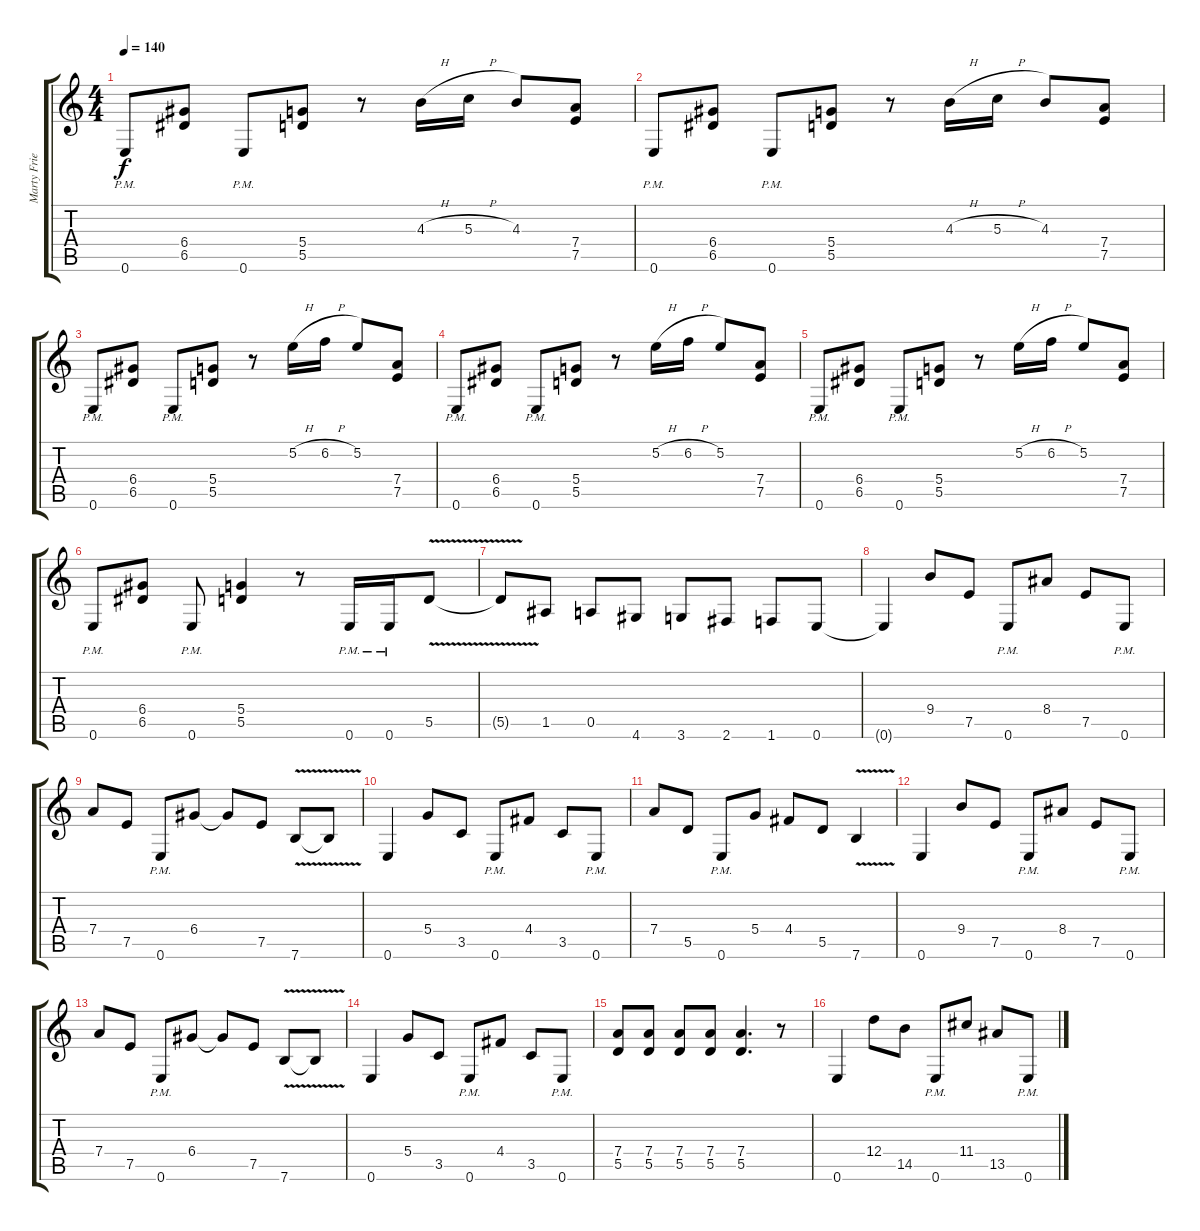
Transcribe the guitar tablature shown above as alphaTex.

\track ("Marty Friedman (Overdriven Guitar)" "Marty Frie") {instrument distortionguitar}
\staff {score tabs}
\tuning (E4 B3 G3 D3 A2 E2) {hide}
\ts (4 4)
\tempo 140
\clef g2
\ks c
0.6{pm}.8{dy f} (6.4 6.5).8 0.6{pm}.8 (5.4 5.5).8 r.8 4.3{h}.16 5.3{h}.16 4.3.8 (7.4 7.5).8 |
0.6{pm}.8 (6.4 6.5).8 0.6{pm}.8 (5.4 5.5).8 r.8 4.3{h}.16 5.3{h}.16 4.3.8 (7.4 7.5).8 |
0.6{pm}.8 (6.4 6.5).8 0.6{pm}.8 (5.4 5.5).8 r.8 5.2{h}.16 6.2{h}.16 5.2.8 (7.4 7.5).8 |
0.6{pm}.8 (6.4 6.5).8 0.6{pm}.8 (5.4 5.5).8 r.8 5.2{h}.16 6.2{h}.16 5.2.8 (7.4 7.5).8 |
0.6{pm}.8 (6.4 6.5).8 0.6{pm}.8 (5.4 5.5).8 r.8 5.2{h}.16 6.2{h}.16 5.2.8 (7.4 7.5).8 |
0.6{pm}.8 (6.4 6.5).8 0.6{pm}.8 (5.4 5.5).4 r.8 0.6{pm}.16 0.6{pm}.16 5.5{v}.8 |
5.5{t}.8 1.5.8 0.5.8 4.6.8 3.6.8 2.6.8 1.6.8 0.6.8 |
0.6{t}.4 9.4.8 7.5.8 0.6{pm}.8 8.4.8 7.5.8 0.6{pm}.8 |
7.4.8 7.5.8 0.6{pm}.8 6.4.8 6.4{t}.8 7.5.8 7.6{v}.8 7.6{t}.8 |
0.6.4 5.4.8 3.5.8 0.6{pm}.8 4.4.8 3.5.8 0.6{pm}.8 |
7.4.8 5.5.8 0.6{pm}.8 5.4.8 4.4.8 5.5.8 7.6{v}.4 |
0.6.4 9.4.8 7.5.8 0.6{pm}.8 8.4.8 7.5.8 0.6{pm}.8 |
7.4.8 7.5.8 0.6{pm}.8 6.4.8 6.4{t}.8 7.5.8 7.6{v}.8 7.6{t}.8 |
0.6.4 5.4.8 3.5.8 0.6{pm}.8 4.4.8 3.5.8 0.6{pm}.8 |
(7.4 5.5).8 (7.4 5.5).8 (7.4 5.5).8 (7.4 5.5).8 (7.4 5.5).4{d} r.8 |
0.6.4 12.4.8 14.5.8 0.6{pm}.8 11.4.8 13.5.8 0.6{pm}.8
